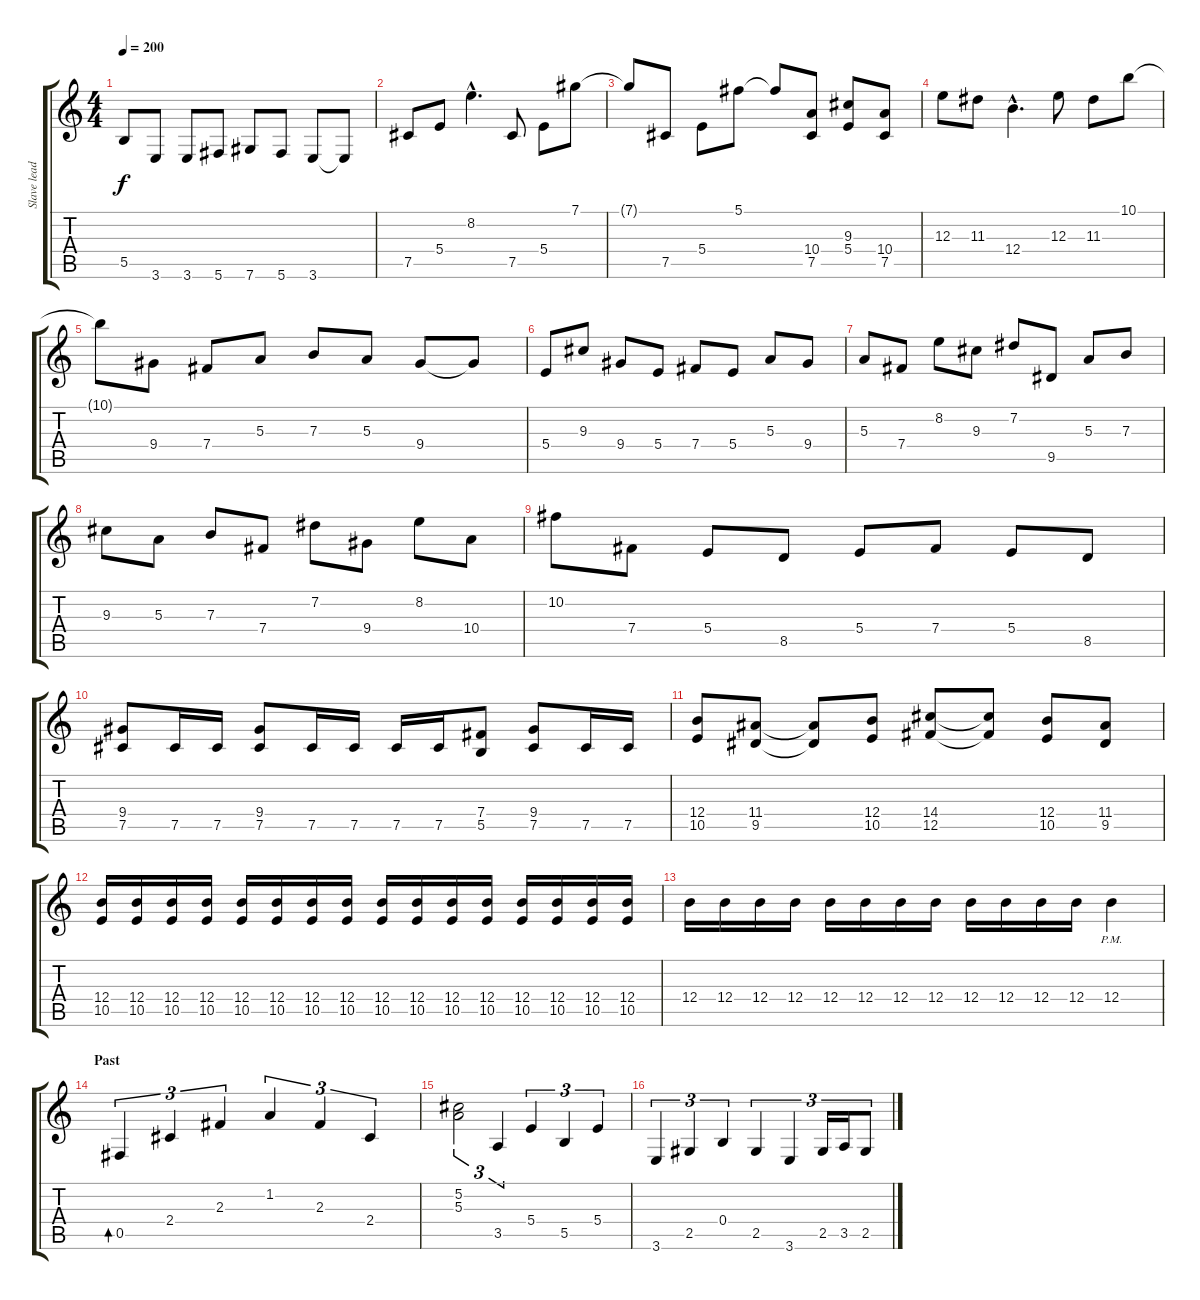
\track ("Slave lead guitar(normand)" "Slave lead") {instrument distortionguitar}
\staff {score tabs}
\tuning (Db4 Ab3 E3 B2 Gb2 Db2) {hide}
\ts (4 4)
\tempo 200
\clef g2
\ks c
5.5{t}.8{dy f} 3.6.8 3.6.8 5.6.8 7.6.8 5.6.8 3.6.8 3.6{t}.8 |
7.5.8 5.4.8 8.2{hac}.4{d} 7.5.8 5.4.8 7.1.8 |
7.1{t}.8 7.5.8 5.4.8 5.1.8 5.1{t}.8 (10.4 7.5).8 (9.3 5.4).8 (10.4 7.5).8 |
12.3.8 11.3.8 12.4{hac}.4{d} 12.3.8 11.3.8 10.1.8 |
10.1{t}.8 9.4.8 7.4.8 5.3.8 7.3.8 5.3.8 9.4.8 9.4{t}.8 |
5.4.8 9.3.8 9.4.8 5.4.8 7.4.8 5.4.8 5.3.8 9.4.8 |
5.3.8 7.4.8 8.2.8 9.3.8 7.2.8 9.5.8 5.3.8 7.3.8 |
9.3.8 5.3.8 7.3.8 7.4.8 7.2.8 9.4.8 8.2.8 10.4.8 |
10.2.8 7.4.8 5.4.8 8.5.8 5.4.8 7.4.8 5.4.8 8.5.8 |
(9.4 7.5).8 7.5.16 7.5.16 (9.4 7.5).8 7.5.16 7.5.16 7.5.16 7.5.16 (7.4 5.5).8 (9.4 7.5).8 7.5.16 7.5.16 |
(12.4 10.5).8 (11.4 9.5).8 (11.4{t} 9.5{t}).8 (12.4 10.5).8 (14.4 12.5).8 (14.4{t} 12.5{t}).8 (12.4 10.5).8 (11.4 9.5).8 |
(12.4 10.5).16 (12.4 10.5).16 (12.4 10.5).16 (12.4 10.5).16 (12.4 10.5).16 (12.4 10.5).16 (12.4 10.5).16 (12.4 10.5).16 (12.4 10.5).16 (12.4 10.5).16 (12.4 10.5).16 (12.4 10.5).16 (12.4 10.5).16 (12.4 10.5).16 (12.4 10.5).16 (12.4 10.5).16 |
12.4.16 12.4.16 12.4.16 12.4.16 12.4.16 12.4.16 12.4.16 12.4.16 12.4.16 12.4.16 12.4.16 12.4.16 12.4{pm}.4 |
\section ("" "Past")
0.5.4{tu (3 2) bd 60 instrument electricguitarjazz} 2.4.4{tu (3 2)} 2.3.4{tu (3 2)} 1.2.4{tu (3 2)} 2.3.4{tu (3 2)} 2.4.4{tu (3 2)} |
(5.2 5.3).2{tu (3 2)} 3.5.4{tu (3 2)} 5.4.4{tu (3 2)} 5.5.4{tu (3 2)} 5.4.4{tu (3 2)} |
3.6.4{tu (3 2)} 2.5.4{tu (3 2)} 0.4.4{tu (3 2)} 2.5.4{tu (3 2)} 3.6.4{tu (3 2)} 2.5.16{tu (3 2)} 3.5.16{tu (3 2)} 2.5.8{tu (3 2)}
